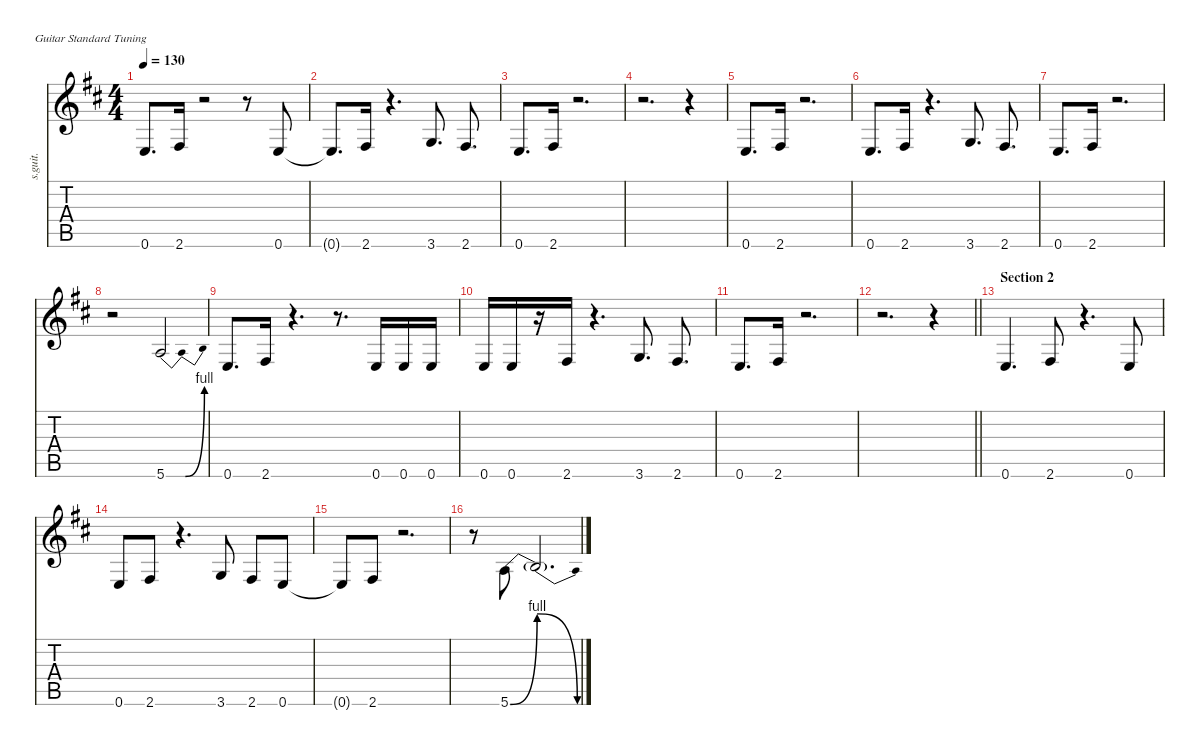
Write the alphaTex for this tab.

\defaultSystemsLayout 4
\hideDynamics
\bracketExtendMode nobrackets
\otherSystemsTrackNameOrientation horizontal
\track ("Al - Acoustic Guitar" "s.guit.") {instrument acousticguitarsteel}
\staff {score tabs}
\tuning (E4 B3 G3 D3 A2 E2)
\ts (4 4)
\tempo 130
\clef g2
\ks d
0.6{acc forcenatural}.8{d dy f beam Up} 2.6{acc #}.16{beam Up} r.2{beam Up} r.8{beam Up} 0.6{acc forcenatural}.8{beam Up} |
0.6{t acc forcenatural}.8{d beam Up} 2.6{acc #}.16{beam Up} r.4{d beam Up} 3.6{acc forcenatural}.8{d beam Up} 2.6{acc #}.8{d beam Up} |
0.6{acc forcenatural}.8{d beam Up} 2.6{acc #}.16{beam Up} r.2{d beam Up} |
r.2{d beam Down} r.4{beam Down} |
0.6{acc forcenatural}.8{d beam Up} 2.6{acc #}.16{beam Up} r.2{d beam Up} |
0.6{acc forcenatural}.8{d beam Up} 2.6{acc #}.16{beam Up} r.4{d beam Up} 3.6{acc forcenatural}.8{d beam Up} 2.6{acc #}.8{d beam Up} |
0.6{acc forcenatural}.8{d beam Up} 2.6{acc #}.16{beam Up} r.2{d beam Up} |
r.2{beam Down} 5.6{be (bendrelease 0 0 9.999999599999999 4 34.9999992 4 4.999999799999999 0) acc forcenatural}.2{beam Up} |
0.6{acc forcenatural}.8{d beam Up} 2.6{acc #}.16{beam Up} r.4{d beam Up} r.8{d beam Up} 0.6{acc forcenatural}.16{beam Up} 0.6{acc forcenatural}.16{beam Up} 0.6{acc forcenatural}.16{beam Up} |
0.6{acc forcenatural}.16{beam Up} 0.6{acc forcenatural}.16{beam Up} r.16{beam Up} 2.6{acc #}.16{beam Up} r.4{d beam Up} 3.6{acc forcenatural}.8{d beam Up} 2.6{acc #}.8{d beam Up} |
0.6{acc forcenatural}.8{d beam Up} 2.6{acc #}.16{beam Up} r.2{d beam Up} |
\barLineRight lightlight
r.2{d beam Down} r.4{beam Down} |
\section ("" "Section 2")
0.6{acc forcenatural}.4{d beam Up} 2.6{acc #}.8{beam Up} r.4{d beam Up} 0.6{acc forcenatural}.8{beam Up} |
0.6{acc forcenatural}.8{beam Up} 2.6{acc #}.8{beam Up} r.4{d beam Up} 3.6{acc forcenatural}.8{beam Up} 2.6{acc #}.8{beam Up} 0.6{acc forcenatural}.8{beam Up} |
0.6{t acc forcenatural}.8{beam Up} 2.6{acc #}.8{beam Up} r.2{d beam Up} |
r.8{beam Down} 5.6{be (bend 0 0 60 4) acc forcenatural}.8{beam Up} 5.6{be (release 0 4 60 0) t}.2{d beam Up}
